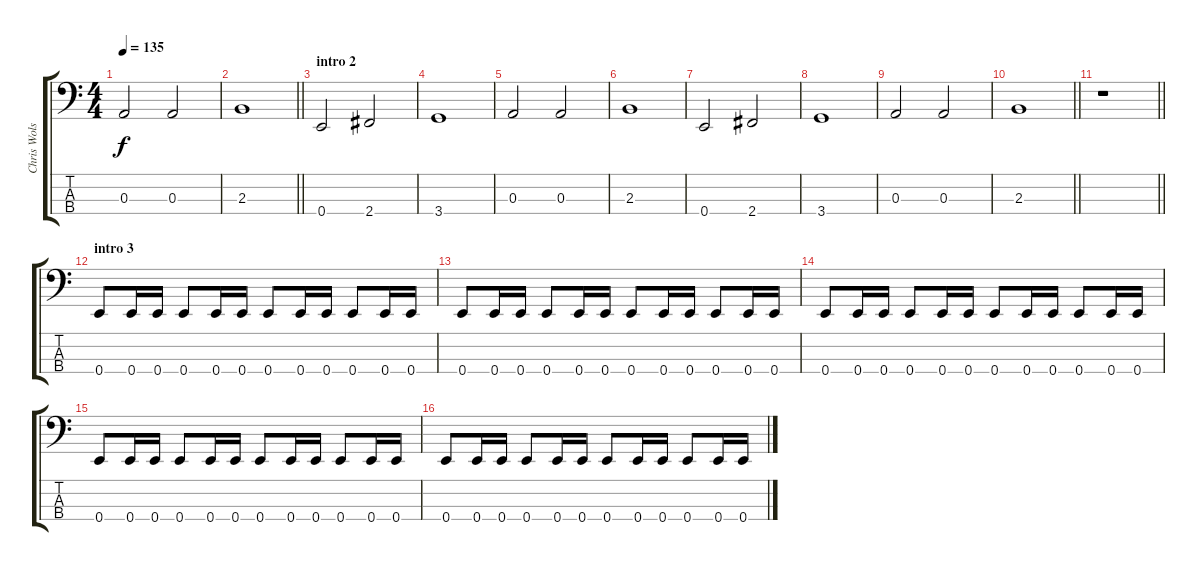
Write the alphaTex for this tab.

\track ("Chris Wolstenholme (Bass)" "Chris Wols") {instrument electricbasspick}
\staff {score tabs}
\tuning (G2 D2 A1 E1) {hide}
\ts (4 4)
\tempo 135
\clef f4
\ks c
0.3.2{dy f} 0.3.2 |
\barLineRight lightlight
2.3.1 |
\section ("" "intro 2")
0.4.2 2.4.2 |
3.4.1 |
0.3.2 0.3.2 |
2.3.1 |
0.4.2 2.4.2 |
3.4.1 |
0.3.2 0.3.2 |
\barLineRight lightlight
2.3.1 |
\barLineRight lightlight
r.1 |
\section ("" "intro 3")
0.4.8 0.4.16 0.4.16 0.4.8 0.4.16 0.4.16 0.4.8 0.4.16 0.4.16 0.4.8 0.4.16 0.4.16 |
0.4.8 0.4.16 0.4.16 0.4.8 0.4.16 0.4.16 0.4.8 0.4.16 0.4.16 0.4.8 0.4.16 0.4.16 |
0.4.8 0.4.16 0.4.16 0.4.8 0.4.16 0.4.16 0.4.8 0.4.16 0.4.16 0.4.8 0.4.16 0.4.16 |
0.4.8 0.4.16 0.4.16 0.4.8 0.4.16 0.4.16 0.4.8 0.4.16 0.4.16 0.4.8 0.4.16 0.4.16 |
0.4.8 0.4.16 0.4.16 0.4.8 0.4.16 0.4.16 0.4.8 0.4.16 0.4.16 0.4.8 0.4.16 0.4.16
